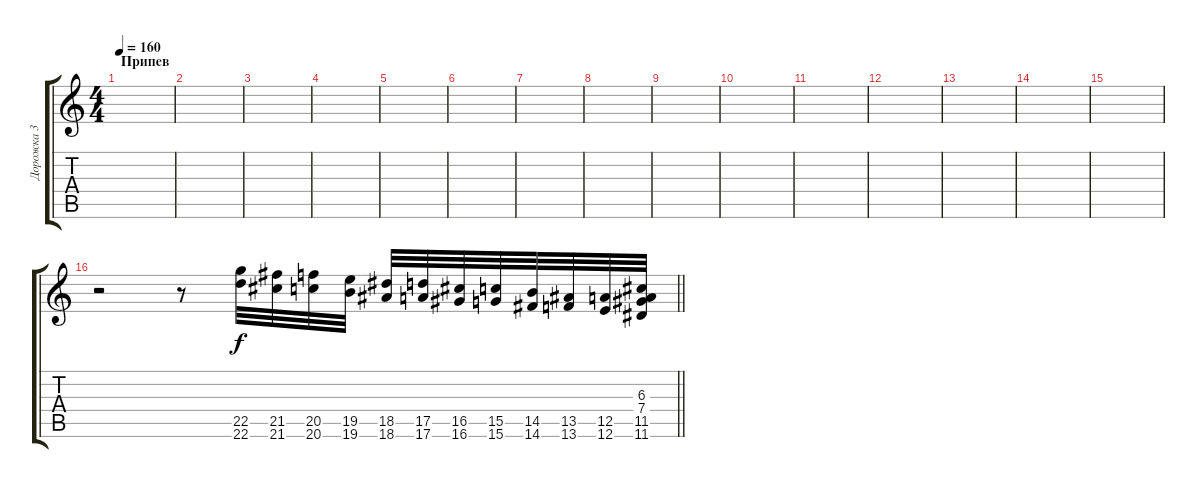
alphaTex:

\track ("Дорожка 3" "Дорожка 3") {instrument overdrivenguitar}
\staff {score tabs}
\tuning (E4 B3 G3 D3 A2 E2) {hide}
\ts (4 4)
\section ("" "Припев")
\tempo 160
\clef g2
\ks c
|
|
|
|
|
|
|
|
|
|
|
|
|
|
|
\barLineRight lightlight
r.2{instrument overdrivenguitar} r.8 (22.5 22.6).32 (21.5 21.6).32 (20.5 20.6).32 (19.5 19.6).32 (18.5 18.6).32 (17.5 17.6).32 (16.5 16.6).32 (15.5 15.6).32 (14.5 14.6).32 (13.5 13.6).32 (12.5 12.6).32 (6.3 7.4 11.5 11.6).32
